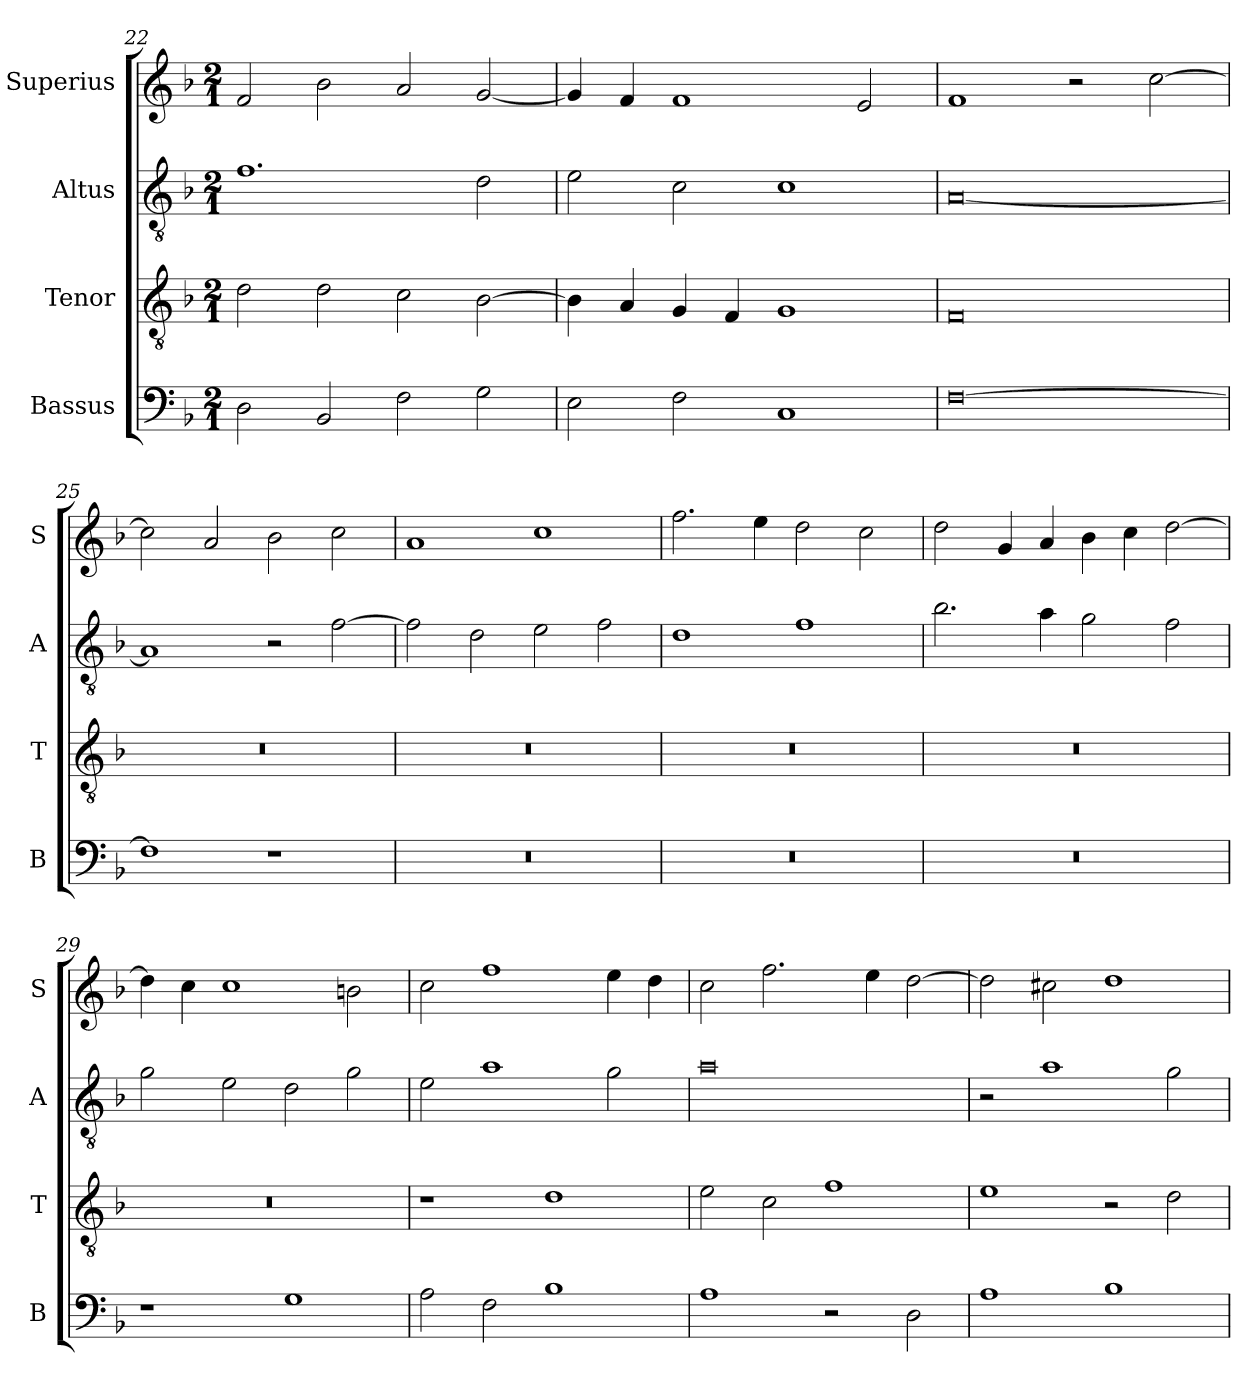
**kern	**kern	**kern	**kern
*part4	*part3	*part2	*part1
*staff4	*staff3	*staff2	*staff1
*I"Bassus	*I"Tenor	*I"Altus	*I"Superius
*I'B	*I'T	*I'A	*I'S
*clefF4	*clefGv2	*clefGv2	*clefG2
*k[b-]	*k[b-]	*k[b-]	*k[b-]
*F:	*F:	*F:	*F:
*M2/1	*M2/1	*M2/1	*M2/1
=22	=22	=22	=22
2D	2d	1.f	2f
2BB-	2d	.	2b-
2F	2c	.	2a
2G	[2B-	2d	[2g
=23	=23	=23	=23
2E	4B-]	2e	4g]
.	4A	.	4f
2F	4G	2c	1f
.	4F	.	.
1C	1G	1c	.
.	.	.	2e
=24	=24	=24	=24
[0F	0F	[0A	1f
.	.	.	2r
.	.	.	[2cc
=25	=25	=25	=25
1F]	0r	1A]	2cc]
.	.	.	2a
1r	.	2r	2b-
.	.	[2f	2cc
=26	=26	=26	=26
0r	0r	2f]	1a
.	.	2d	.
.	.	2e	1cc
.	.	2f	.
=27	=27	=27	=27
0r	0r	1d	2.ff
.	.	.	4ee
.	.	1f	2dd
.	.	.	2cc
=28	=28	=28	=28
0r	0r	2.b-	2dd
.	.	.	4g
.	.	4a	4a
.	.	2g	4b-
.	.	.	4cc
.	.	2f	[2dd
=29	=29	=29	=29
1r	0r	2g	4dd]
.	.	.	4cc
.	.	2e	1cc
1G	.	2d	.
.	.	2g	2bn
=30	=30	=30	=30
2A	1r	2e	2cc
2F	.	1a	1ff
1B-	1d	.	.
.	.	2g	4ee
.	.	.	4dd
=31	=31	=31	=31
1A	2e	0a	2cc
.	2c	.	2.ff
2r	1f	.	.
.	.	.	4ee
2D	.	.	[2dd
=32	=32	=32	=32
1A	1e	2r	2dd]
.	.	1a	2cc#X
1B-	2r	.	1dd
.	2d	2g	.
=	=	=	=
*-	*-	*-	*-
